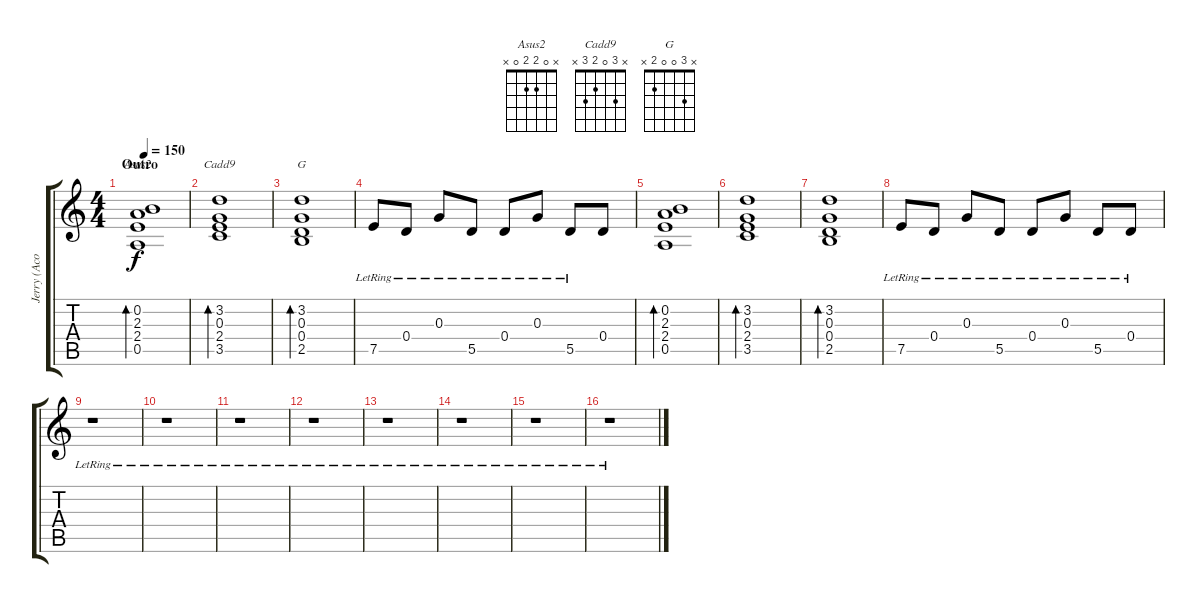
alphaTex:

\track ("Jerry (Acoustic)" "Jerry (Aco") {instrument acousticguitarsteel}
\staff {score tabs}
\tuning (E4 B3 G3 D3 A2 E2) {hide}
\chord ("Asus2" x 0 2 2 0 x)
\chord ("Cadd9" x 3 0 2 3 x)
\chord ("G" x 3 0 0 2 x)
\ts (4 4)
\section ("" "Outro")
\tempo 150
\clef g2
\ks c
(0.2 2.3 2.4 0.5).1{bd 60 ch "Asus2" dy f} |
(3.2 0.3 2.4 3.5).1{bd 60 ch "Cadd9"} |
(3.2 0.3 0.4 2.5).1{bd 60 ch "G"} |
7.5{lr}.8 0.4{lr}.8 0.3{lr}.8 5.5{lr}.8 0.4{lr}.8 0.3{lr}.8 5.5{lr}.8 0.4.8 |
(0.2 2.3 2.4 0.5).1{bd 60} |
(3.2 0.3 2.4 3.5).1{bd 60} |
(3.2 0.3 0.4 2.5).1{bd 60} |
7.5{lr}.8 0.4{lr}.8 0.3{lr}.8 5.5{lr}.8 0.4{lr}.8 0.3{lr}.8 5.5{lr}.8 0.4{lr}.8 |
r.1 |
r.1 |
r.1 |
r.1 |
r.1 |
r.1 |
r.1 |
r.1
